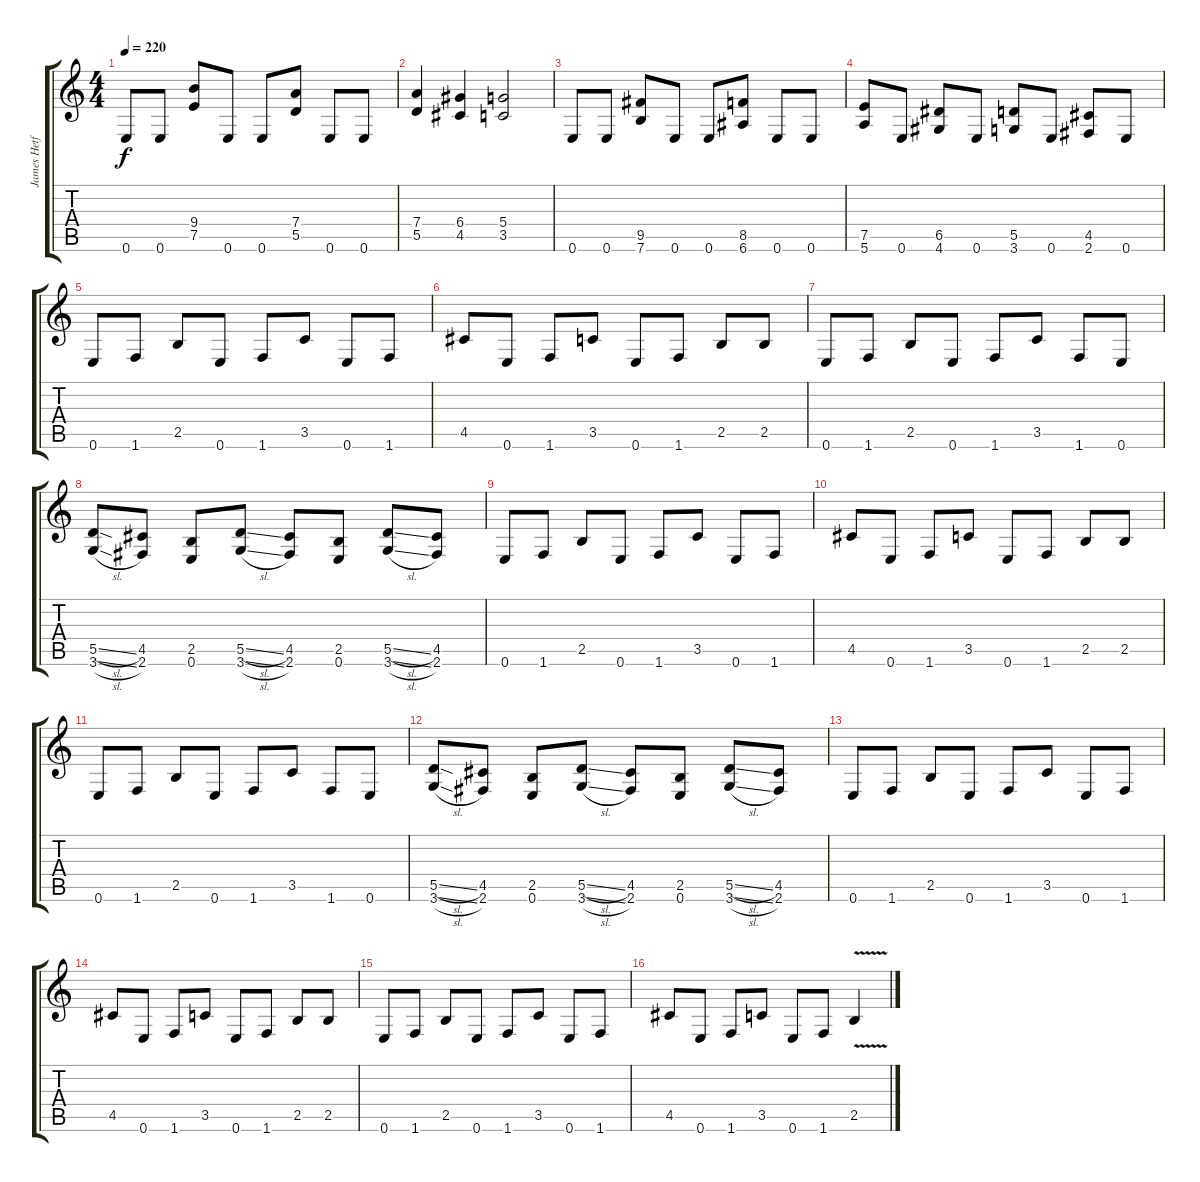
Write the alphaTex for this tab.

\track ("James Hetfield (Rithm & Lead Guitars)" "James Hetf") {instrument distortionguitar}
\staff {score tabs}
\tuning (E4 B3 G3 D3 A2 E2) {hide}
\ts (4 4)
\tempo 220
\clef g2
\ks c
0.6.8{dy f} 0.6.8 (9.4 7.5).8 0.6.8 0.6.8 (7.4 5.5).8 0.6.8 0.6.8 |
(7.4 5.5).4 (6.4 4.5).4 (5.4 3.5).2 |
0.6.8 0.6.8 (9.5 7.6).8 0.6.8 0.6.8 (8.5 6.6).8 0.6.8 0.6.8 |
(7.5 5.6).8 0.6.8 (6.5 4.6).8 0.6.8 (5.5 3.6).8 0.6.8 (4.5 2.6).8 0.6.8 |
0.6.8 1.6.8 2.5.8 0.6.8 1.6.8 3.5.8 0.6.8 1.6.8 |
4.5.8 0.6.8 1.6.8 3.5.8 0.6.8 1.6.8 2.5.8 2.5.8 |
0.6.8 1.6.8 2.5.8 0.6.8 1.6.8 3.5.8 1.6.8 0.6.8 |
(5.5{sl} 3.6{sl}).8 (4.5 2.6).8 (2.5 0.6).8 (5.5{sl} 3.6{sl}).8 (4.5 2.6).8 (2.5 0.6).8 (5.5{sl} 3.6{sl}).8 (4.5 2.6).8 |
0.6.8 1.6.8 2.5.8 0.6.8 1.6.8 3.5.8 0.6.8 1.6.8 |
4.5.8 0.6.8 1.6.8 3.5.8 0.6.8 1.6.8 2.5.8 2.5.8 |
0.6.8 1.6.8 2.5.8 0.6.8 1.6.8 3.5.8 1.6.8 0.6.8 |
(5.5{sl} 3.6{sl}).8 (4.5 2.6).8 (2.5 0.6).8 (5.5{sl} 3.6{sl}).8 (4.5 2.6).8 (2.5 0.6).8 (5.5{sl} 3.6{sl}).8 (4.5 2.6).8 |
0.6.8 1.6.8 2.5.8 0.6.8 1.6.8 3.5.8 0.6.8 1.6.8 |
4.5.8 0.6.8 1.6.8 3.5.8 0.6.8 1.6.8 2.5.8 2.5.8 |
0.6.8 1.6.8 2.5.8 0.6.8 1.6.8 3.5.8 0.6.8 1.6.8 |
4.5.8 0.6.8 1.6.8 3.5.8 0.6.8 1.6.8 2.5{v}.4{instrument guitarharmonics}
